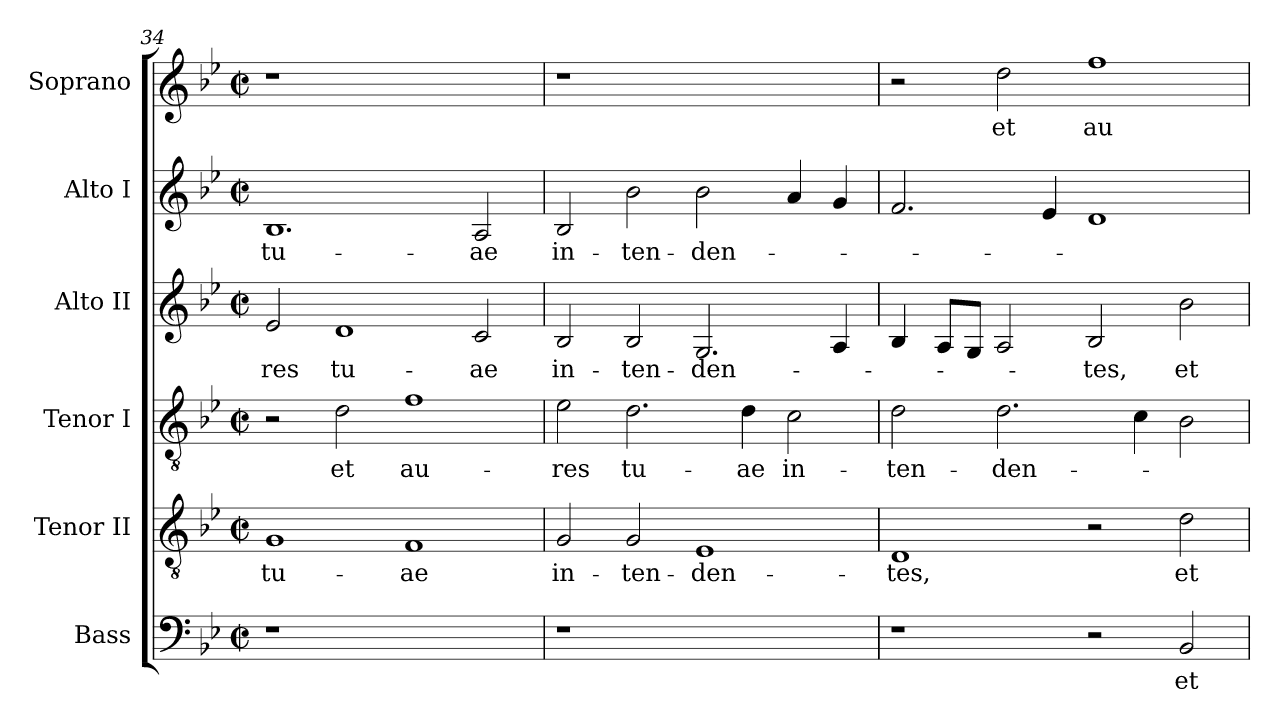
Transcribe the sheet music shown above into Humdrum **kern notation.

**kern	**text	**kern	**text	**kern	**text	**kern	**text	**kern	**text	**kern	**text
*part6	*part6	*part5	*part5	*part4	*part4	*part3	*part3	*part2	*part2	*part1	*part1
*staff6	*staff6	*staff5	*staff5	*staff4	*staff4	*staff3	*staff3	*staff2	*staff2	*staff1	*staff1
*I"Bass	*	*I"Tenor II	*	*I"Tenor I	*	*I"Alto II	*	*I"Alto I	*	*I"Soprano	*
*I'B	*	*	*	*I'T	*	*I'A	*	*	*	*	*
*clefF4	*	*clefGv2	*	*clefGv2	*	*clefG2	*	*clefG2	*	*clefG2	*
*k[b-e-]	*	*k[b-e-]	*	*k[b-e-]	*	*k[b-e-]	*	*k[b-e-]	*	*k[b-e-]	*
*B-:	*	*B-:	*	*B-:	*	*B-:	*	*B-:	*	*B-:	*
*M2/2	*	*M2/2	*	*M2/2	*	*M2/2	*	*M2/2	*	*M2/2	*
*met(c|)	*	*met(c|)	*	*met(c|)	*	*met(c|)	*	*met(c|)	*	*met(c|)	*
=34	=34	=34	=34	=34	=34	=34	=34	=34	=34	=34	=34
!LO:N:vis=1	!	!	!	!	!	!	!	!	!	!	!
!	!	!	!LO:LY:b:color=#000000	!	!	!	!	!	!	!	!
!	!	!	!	!	!	!	!LO:LY:b:color=#000000	!	!	!	!
!	!	!	!	!	!	!	!	!	!LO:LY:b:color=#000000	!LO:N:vis=1	!
1r	.	1Gi	tu-	2r	.	2e-i/	-res	1.B-i	tu-	1r	.
!	!	!	!	!	!LO:LY:b:color=#000000	!	!	!	!	!	!
!	!	!	!	!	!	!	!LO:LY:b:color=#000000	!	!	!	!
.	.	.	.	2di\	et	1di	tu-	.	.	.	.
!	!	!	!LO:LY:b:color=#000000	!	!	!	!	!	!	!	!
!	!	!	!	!	!LO:LY:b:color=#000000	!	!	!	!	!	!
1ryy	.	1Fi	-ae	1fi	au-	.	.	.	.	1ryy	.
!	!	!	!	!	!	!	!LO:LY:b:color=#000000	!	!	!	!
!	!	!	!	!	!	!	!	!	!LO:LY:b:color=#000000	!	!
.	.	.	.	.	.	2ci/	-ae	2Ai/	-ae	.	.
=35	=35	=35	=35	=35	=35	=35	=35	=35	=35	=35	=35
!LO:N:vis=1	!	!	!	!	!	!	!	!	!	!	!
!	!	!	!LO:LY:b:color=#000000	!	!	!	!	!	!	!	!
!	!	!	!	!	!LO:LY:b:color=#000000	!	!	!	!	!	!
!	!	!	!	!	!	!	!LO:LY:b:color=#000000	!	!	!	!
!	!	!	!	!	!	!	!	!	!LO:LY:b:color=#000000	!LO:N:vis=1	!
1r	.	2Gi/	in-	2e-i\	-res	2B-i/	in-	2B-i/	in-	1r	.
!	!	!	!LO:LY:b:color=#000000	!	!	!	!	!	!	!	!
!	!	!	!	!	!LO:LY:b:color=#000000	!	!	!	!	!	!
!	!	!	!	!	!	!	!LO:LY:b:color=#000000	!	!	!	!
!	!	!	!	!	!	!	!	!	!LO:LY:b:color=#000000	!	!
.	.	2Gi/	-ten-	2.di\	tu-	2B-i/	-ten-	2b-i\	-ten-	.	.
!	!	!	!LO:LY:b:color=#000000	!	!	!	!	!	!	!	!
!	!	!	!	!	!	!	!LO:LY:b:color=#000000	!	!	!	!
!	!	!	!	!	!	!	!	!	!LO:LY:b:color=#000000	!	!
1ryy	.	1E-i	-den-	.	.	2.Gi/	-den-	2b-i\	-den-	1ryy	.
!	!	!	!	!	!LO:LY:b:color=#000000	!	!	!	!	!	!
.	.	.	.	4di\	-ae	.	.	.	.	.	.
!	!	!	!	!	!LO:LY:b:color=#000000	!	!	!	!	!	!
.	.	.	.	2ci\	in-	.	.	4ai/	.	.	.
.	.	.	.	.	.	4Ai/	.	4gi/	.	.	.
=36	=36	=36	=36	=36	=36	=36	=36	=36	=36	=36	=36
!	!	!	!LO:LY:b:color=#000000	!	!	!	!	!	!	!	!
!	!	!	!	!	!LO:LY:b:color=#000000	!	!	!	!	!	!
1r	.	1Di	-tes,	2di\	-ten-	4B-i/	.	2.fi/	.	2r	.
.	.	.	.	.	.	8Ai/L	.	.	.	.	.
.	.	.	.	.	.	8Gi/J	.	.	.	.	.
!	!	!	!	!	!LO:LY:b:color=#000000	!	!	!	!	!	!
!	!	!	!	!	!	!	!	!	!	!	!LO:LY:b:color=#000000
.	.	.	.	2.di\	-den-	2Ai/	.	.	.	2ddi\	et
.	.	.	.	.	.	.	.	4e-i/	.	.	.
!	!	!	!	!	!	!	!LO:LY:b:color=#000000	!	!	!	!
!	!	!	!	!	!	!	!	!	!	!	!LO:LY:b:color=#000000
2r	.	2r	.	.	.	2B-i/	-tes,	1di	.	1ffi	au-
.	.	.	.	4ci\	.	.	.	.	.	.	.
!	!LO:LY:b:color=#000000	!	!	!	!	!	!	!	!	!	!
!	!	!	!LO:LY:b:color=#000000	!	!	!	!	!	!	!	!
!	!	!	!	!	!	!	!LO:LY:b:color=#000000	!	!	!	!
2BB-i/	et	2di\	et	2B-i\	.	2b-i\	et	.	.	.	.
=	=	=	=	=	=	=	=	=	=	=	=
*-	*-	*-	*-	*-	*-	*-	*-	*-	*-	*-	*-
